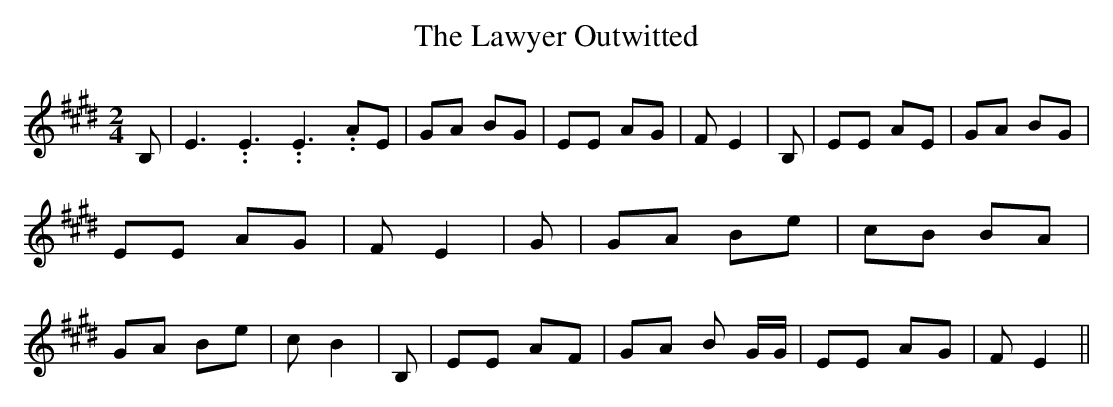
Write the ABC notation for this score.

X:1
T:The Lawyer Outwitted
M:2/4
L:1/8
K:E
 B,| E3.99999962500005/5.99999925000009 E3.99999962500005/5.99999925000009 E3.99999962500005/5.99999925000009 AE|\
 GA BG| EE AG| F E2| B,| EE AE| GA BG| EE AG| F E2| G| GA Be| cB BA|\
 GA Be| c B2| B,| EE AF| GA B G/2G/2| EE AG| F E2||
